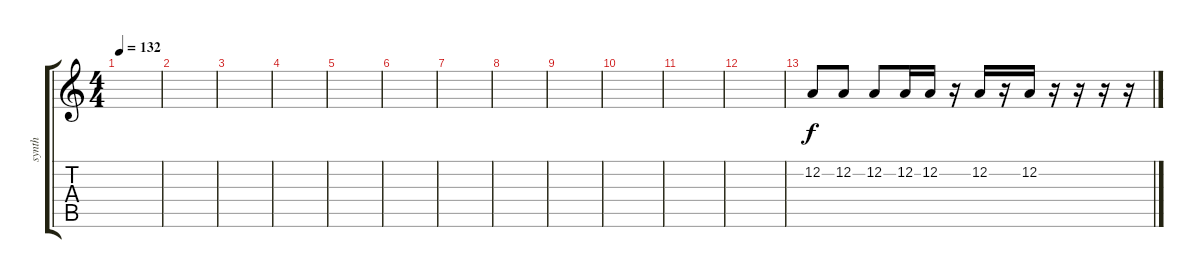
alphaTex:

\track ("synth" "synth") {instrument synthbrass1}
\staff {score tabs}
\tuning (D4 A3 F3 C3 G2 C2) {hide}
\ts (4 4)
\tempo 132
\clef g2
\ks c
|
|
|
|
|
|
|
|
|
|
|
|
12.2.8 12.2.8 12.2.8 12.2.16 12.2.16 r.16 12.2.16 r.16 12.2.16 r.16 r.16 r.16 r.16
